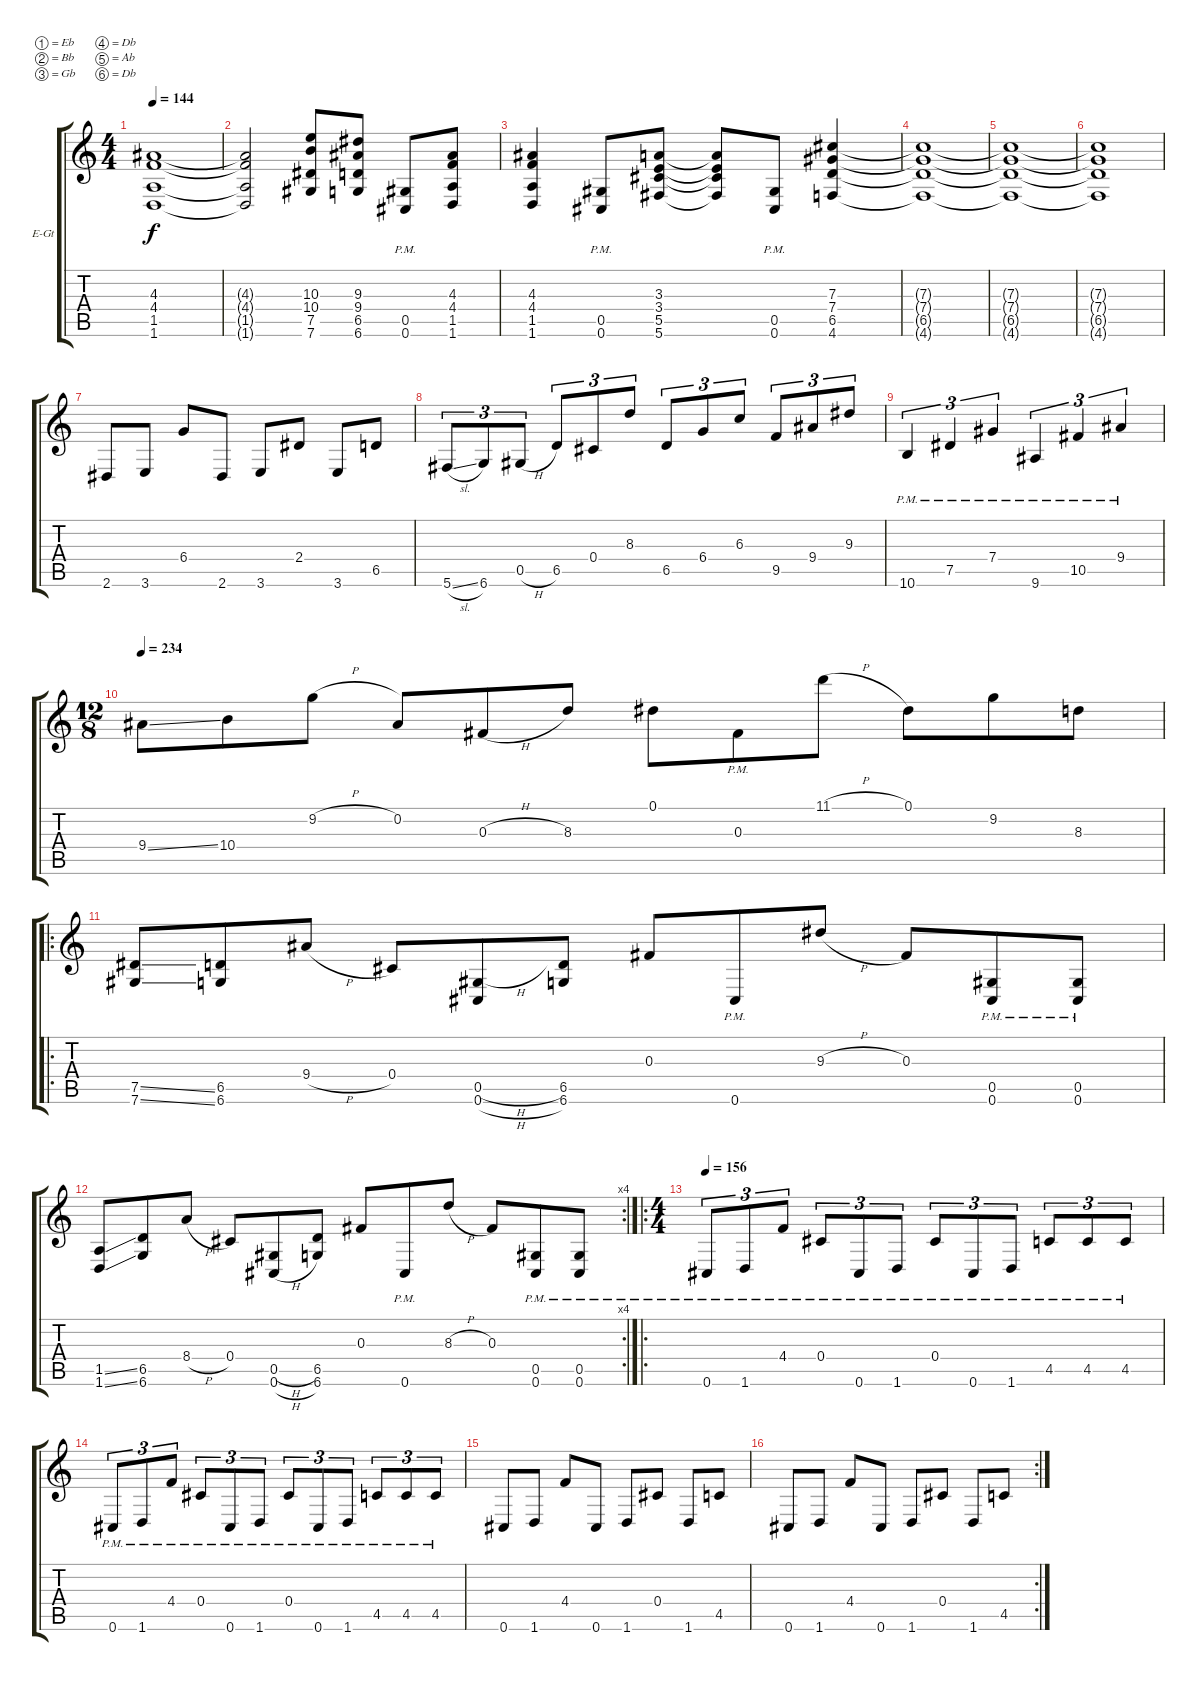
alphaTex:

\defaultSystemsLayout 4
\bracketExtendMode groupsimilarinstruments
\firstSystemTrackNameOrientation horizontal
\otherSystemsTrackNameOrientation horizontal
\track ("Daniel Mongrain" "E-Gt") {instrument distortionguitar}
\staff {score tabs}
\tuning (Eb4 Bb3 Gb3 Db3 Ab2 Db2)
\ts (4 4)
\tempo 144
\clef g2
\ks c
(4.3 4.4 1.5 1.6).1{dy f} |
(4.3{t} 4.4{t} 1.5{t} 1.6{t}).2 (7.6 7.5 10.4 10.3).8 (9.3 9.4 6.5 6.6).8 (0.6{pm} 0.5{pm}).8 (1.6 1.5 4.4 4.3).8 |
(1.6 1.5 4.4 4.3).4 (0.6{pm} 0.5{pm}).8 (5.6 5.5 3.4 3.3).8 (5.6{t} 5.5{t} 3.4{t} 3.3{t}).8 (0.6{pm} 0.5{pm}).8 (4.6 6.5 7.4 7.3).4 |
(7.3{t} 7.4{t} 6.5{t} 4.6{t}).1 |
(4.6{t} 6.5{t} 7.4{t} 7.3{t}).1 |
(7.3{t} 7.4{t} 6.5{t} 4.6{t}).1 |
2.6.8 3.6.8 6.4.8 2.6.8 3.6.8 2.4.8 3.6.8 6.5.8 |
5.6{sl}.8{tu (3 2)} 6.6.8{tu (3 2)} 0.5{h}.8{tu (3 2)} 6.5.8{tu (3 2)} 0.4.8{tu (3 2)} 8.3.8{tu (3 2)} 6.5.8{tu (3 2)} 6.4.8{tu (3 2)} 6.3.8{tu (3 2)} 9.5.8{tu (3 2)} 9.4.8{tu (3 2)} 9.3.8{tu (3 2)} |
10.6{pm}.4{tu (3 2)} 7.5{pm}.4{tu (3 2)} 7.4{pm}.4{tu (3 2)} 9.6{pm}.4{tu (3 2)} 10.5{pm}.4{tu (3 2)} 9.4{pm}.4{tu (3 2)} |
\ts (12 8)
\tempo 234
9.4{ss}.8 10.4.8 9.2{h}.8 0.2.8 0.3{h}.8 8.3.8 0.1.8 0.3{pm}.8 11.1{h}.8 0.1.8 9.2.8 8.3.8 |
\ro
(7.5{ss} 7.6{ss}).8 (6.5 6.6).8 9.4{h}.8 0.4.8 (0.6{h} 0.5{h}).8 (6.5 6.6).8 0.3.8 0.6{pm}.8 9.3{h}.8 0.3.8 (0.5{pm} 0.6{pm}).8 (0.6{pm} 0.5{pm}).8 |
\rc 4
(1.6{ss} 1.5{ss}).8 (6.6 6.5).8 8.4{h}.8 0.4.8 (0.5{h} 0.6{h}).8 (6.6 6.5).8 0.3.8 0.6{pm}.8 8.3{h}.8 0.3.8 (0.6{pm} 0.5{pm}).8 (0.6{pm} 0.5{pm}).8 |
\ro
\ts (4 4)
\tempo 156
0.6{pm}.8{tu (3 2)} 1.6{pm}.8{tu (3 2)} 4.4{pm}.8{tu (3 2)} 0.4{pm}.8{tu (3 2)} 0.6{pm}.8{tu (3 2)} 1.6{pm}.8{tu (3 2)} 0.4{pm}.8{tu (3 2)} 0.6{pm}.8{tu (3 2)} 1.6{pm}.8{tu (3 2)} 4.5{pm}.8{tu (3 2)} 4.5{pm}.8{tu (3 2)} 4.5{pm}.8{tu (3 2)} |
0.6{pm}.8{tu (3 2)} 1.6{pm}.8{tu (3 2)} 4.4{pm}.8{tu (3 2)} 0.4{pm}.8{tu (3 2)} 0.6{pm}.8{tu (3 2)} 1.6{pm}.8{tu (3 2)} 0.4{pm}.8{tu (3 2)} 0.6{pm}.8{tu (3 2)} 1.6{pm}.8{tu (3 2)} 4.5{pm}.8{tu (3 2)} 4.5{pm}.8{tu (3 2)} 4.5{pm}.8{tu (3 2)} |
0.6.8 1.6.8 4.4.8 0.6.8 1.6.8 0.4.8 1.6.8 4.5.8 |
\rc 2
0.6.8 1.6.8 4.4.8 0.6.8 1.6.8 0.4.8 1.6.8 4.5.8
